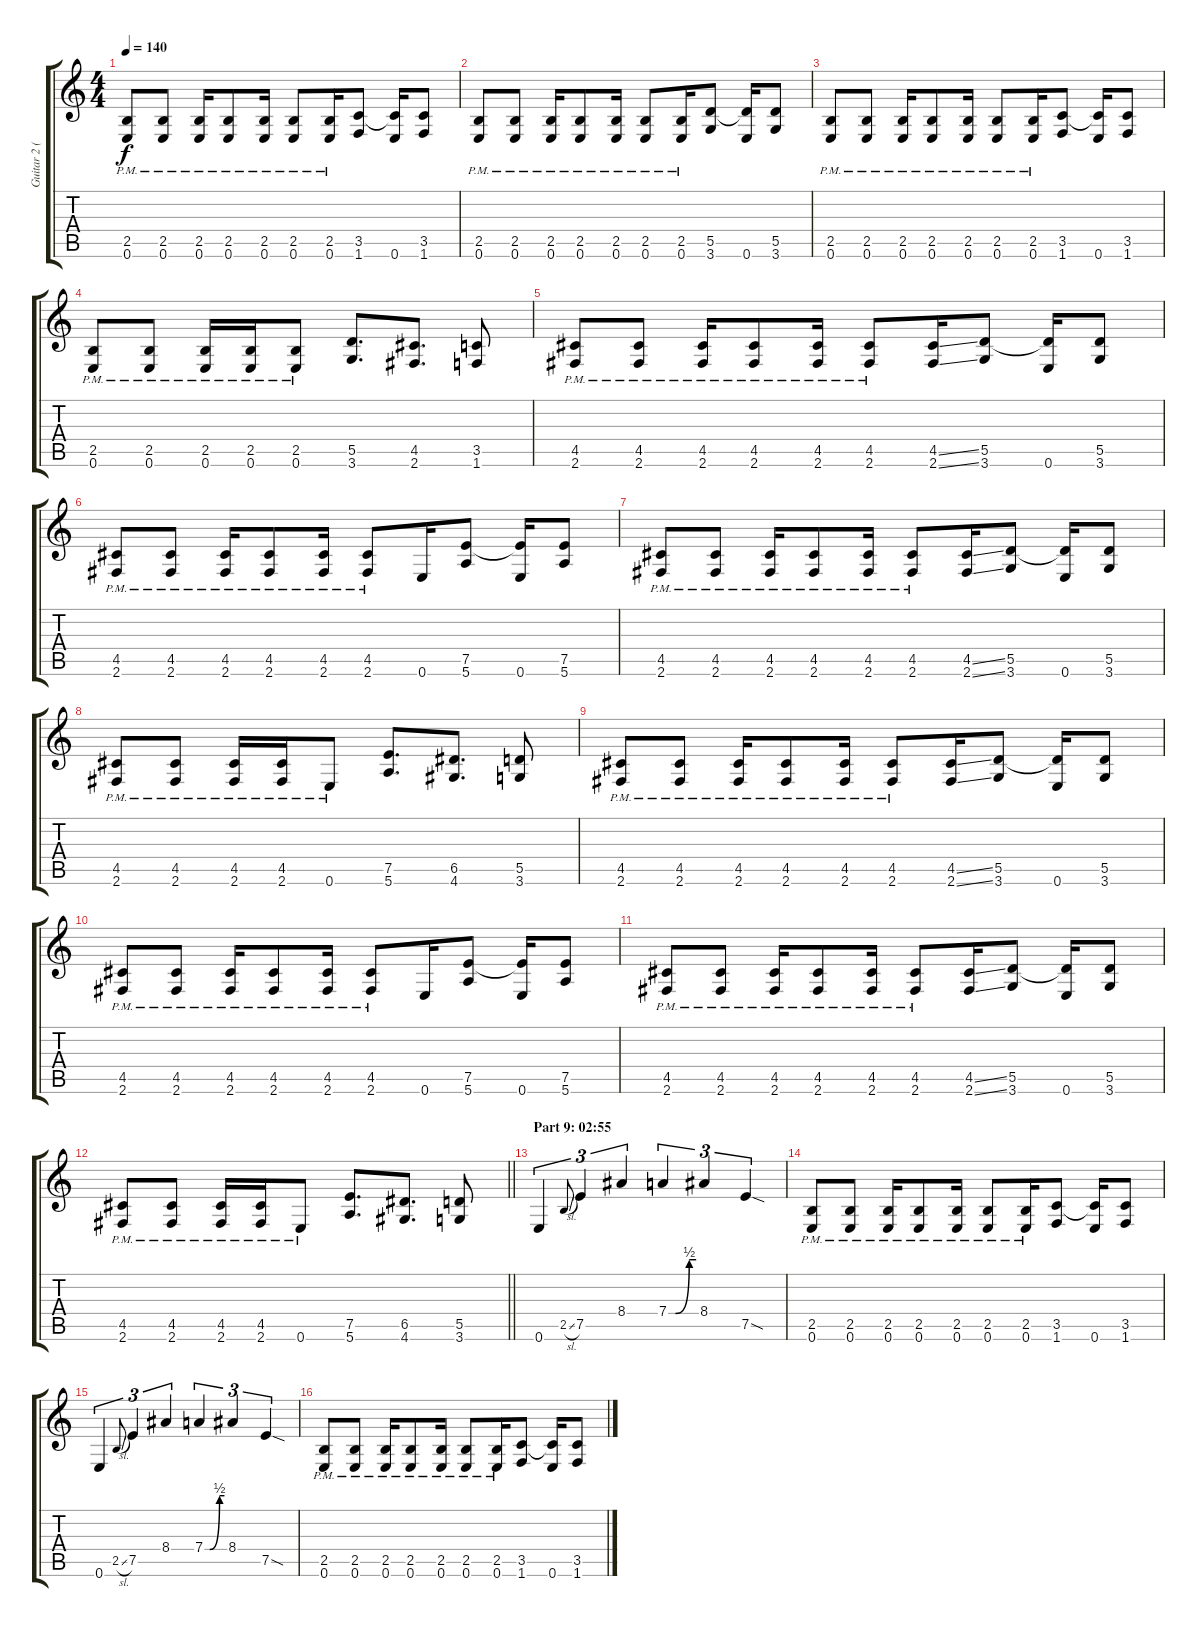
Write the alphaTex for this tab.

\track ("Guitar 2 (Distortion)" "Guitar 2 (") {instrument distortionguitar}
\staff {score tabs}
\tuning (E4 B3 G3 D3 A2 E2) {hide}
\ts (4 4)
\tempo 140
\clef g2
\ks c
(2.5{pm} 0.6{pm}).8{dy f} (2.5{pm} 0.6{pm}).8 (2.5{pm} 0.6{pm}).16 (2.5{pm} 0.6{pm}).8 (2.5{pm} 0.6{pm}).16 (2.5{pm} 0.6{pm}).8 (2.5{pm} 0.6{pm}).16 (3.5 1.6).8 (3.5{t} 0.6).16 (3.5 1.6).8 |
(2.5{pm} 0.6{pm}).8 (2.5{pm} 0.6{pm}).8 (2.5{pm} 0.6{pm}).16 (2.5{pm} 0.6{pm}).8 (2.5{pm} 0.6{pm}).16 (2.5{pm} 0.6{pm}).8 (2.5{pm} 0.6{pm}).16 (5.5 3.6).8 (5.5{t} 0.6).16 (5.5 3.6).8 |
(2.5{pm} 0.6{pm}).8 (2.5{pm} 0.6{pm}).8 (2.5{pm} 0.6{pm}).16 (2.5{pm} 0.6{pm}).8 (2.5{pm} 0.6{pm}).16 (2.5{pm} 0.6{pm}).8 (2.5{pm} 0.6{pm}).16 (3.5 1.6).8 (3.5{t} 0.6).16 (3.5 1.6).8 |
(2.5{pm} 0.6{pm}).8 (2.5{pm} 0.6{pm}).8 (2.5{pm} 0.6{pm}).16 (2.5{pm} 0.6{pm}).16 (2.5{pm} 0.6{pm}).8 (5.5 3.6).8{d} (4.5 2.6).8{d} (3.5 1.6).8 |
(4.5{pm} 2.6{pm}).8 (4.5{pm} 2.6{pm}).8 (4.5{pm} 2.6{pm}).16 (4.5{pm} 2.6{pm}).8 (4.5{pm} 2.6{pm}).16 (4.5{pm} 2.6{pm}).8 (4.5{ss} 2.6{ss}).16 (5.5 3.6).8 (5.5{t} 0.6).16 (5.5 3.6).8 |
(4.5{pm} 2.6{pm}).8 (4.5{pm} 2.6{pm}).8 (4.5{pm} 2.6{pm}).16 (4.5{pm} 2.6{pm}).8 (4.5{pm} 2.6{pm}).16 (4.5{pm} 2.6{pm}).8 0.6.16 (7.5 5.6).8 (7.5{t} 0.6).16 (7.5 5.6).8 |
(4.5{pm} 2.6{pm}).8 (4.5{pm} 2.6{pm}).8 (4.5{pm} 2.6{pm}).16 (4.5{pm} 2.6{pm}).8 (4.5{pm} 2.6{pm}).16 (4.5{pm} 2.6{pm}).8 (4.5{ss} 2.6{ss}).16 (5.5 3.6).8 (5.5{t} 0.6).16 (5.5 3.6).8 |
(4.5{pm} 2.6{pm}).8 (4.5{pm} 2.6{pm}).8 (4.5{pm} 2.6{pm}).16 (4.5{pm} 2.6{pm}).16 0.6{pm}.8 (7.5 5.6).8{d} (6.5 4.6).8{d} (5.5 3.6).8 |
(4.5{pm} 2.6{pm}).8 (4.5{pm} 2.6{pm}).8 (4.5{pm} 2.6{pm}).16 (4.5{pm} 2.6{pm}).8 (4.5{pm} 2.6{pm}).16 (4.5{pm} 2.6{pm}).8 (4.5{ss} 2.6{ss}).16 (5.5 3.6).8 (5.5{t} 0.6).16 (5.5 3.6).8 |
(4.5{pm} 2.6{pm}).8 (4.5{pm} 2.6{pm}).8 (4.5{pm} 2.6{pm}).16 (4.5{pm} 2.6{pm}).8 (4.5{pm} 2.6{pm}).16 (4.5{pm} 2.6{pm}).8 0.6.16 (7.5 5.6).8 (7.5{t} 0.6).16 (7.5 5.6).8 |
(4.5{pm} 2.6{pm}).8 (4.5{pm} 2.6{pm}).8 (4.5{pm} 2.6{pm}).16 (4.5{pm} 2.6{pm}).8 (4.5{pm} 2.6{pm}).16 (4.5{pm} 2.6{pm}).8 (4.5{ss} 2.6{ss}).16 (5.5 3.6).8 (5.5{t} 0.6).16 (5.5 3.6).8 |
\barLineRight lightlight
(4.5{pm} 2.6{pm}).8 (4.5{pm} 2.6{pm}).8 (4.5{pm} 2.6{pm}).16 (4.5{pm} 2.6{pm}).16 0.6{pm}.8 (7.5 5.6).8{d} (6.5 4.6).8{d} (5.5 3.6).8 |
\section ("" "Part 9: 02:55")
0.6.4{tu (3 2)} 2.5{sl}.8{gr onbeat} 7.5.4{tu (3 2)} 8.4.4{tu (3 2)} 7.4{be (custom 0 0 15 0 45 2 60 2)}.4{tu (3 2)} 8.4.4{tu (3 2)} 7.5{sod}.4{tu (3 2)} |
(2.5{pm} 0.6{pm}).8 (2.5{pm} 0.6{pm}).8 (2.5{pm} 0.6{pm}).16 (2.5{pm} 0.6{pm}).8 (2.5{pm} 0.6{pm}).16 (2.5{pm} 0.6{pm}).8 (2.5{pm} 0.6{pm}).16 (3.5 1.6).8 (3.5{t} 0.6).16 (3.5 1.6).8 |
0.6.4{tu (3 2)} 2.5{sl}.8{gr onbeat} 7.5.4{tu (3 2)} 8.4.4{tu (3 2)} 7.4{be (custom 0 0 15 0 45 2 60 2)}.4{tu (3 2)} 8.4.4{tu (3 2)} 7.5{sod}.4{tu (3 2)} |
(2.5{pm} 0.6{pm}).8 (2.5{pm} 0.6{pm}).8 (2.5{pm} 0.6{pm}).16 (2.5{pm} 0.6{pm}).8 (2.5{pm} 0.6{pm}).16 (2.5{pm} 0.6{pm}).8 (2.5{pm} 0.6{pm}).16 (3.5 1.6).8 (3.5{t} 0.6).16 (3.5 1.6).8
